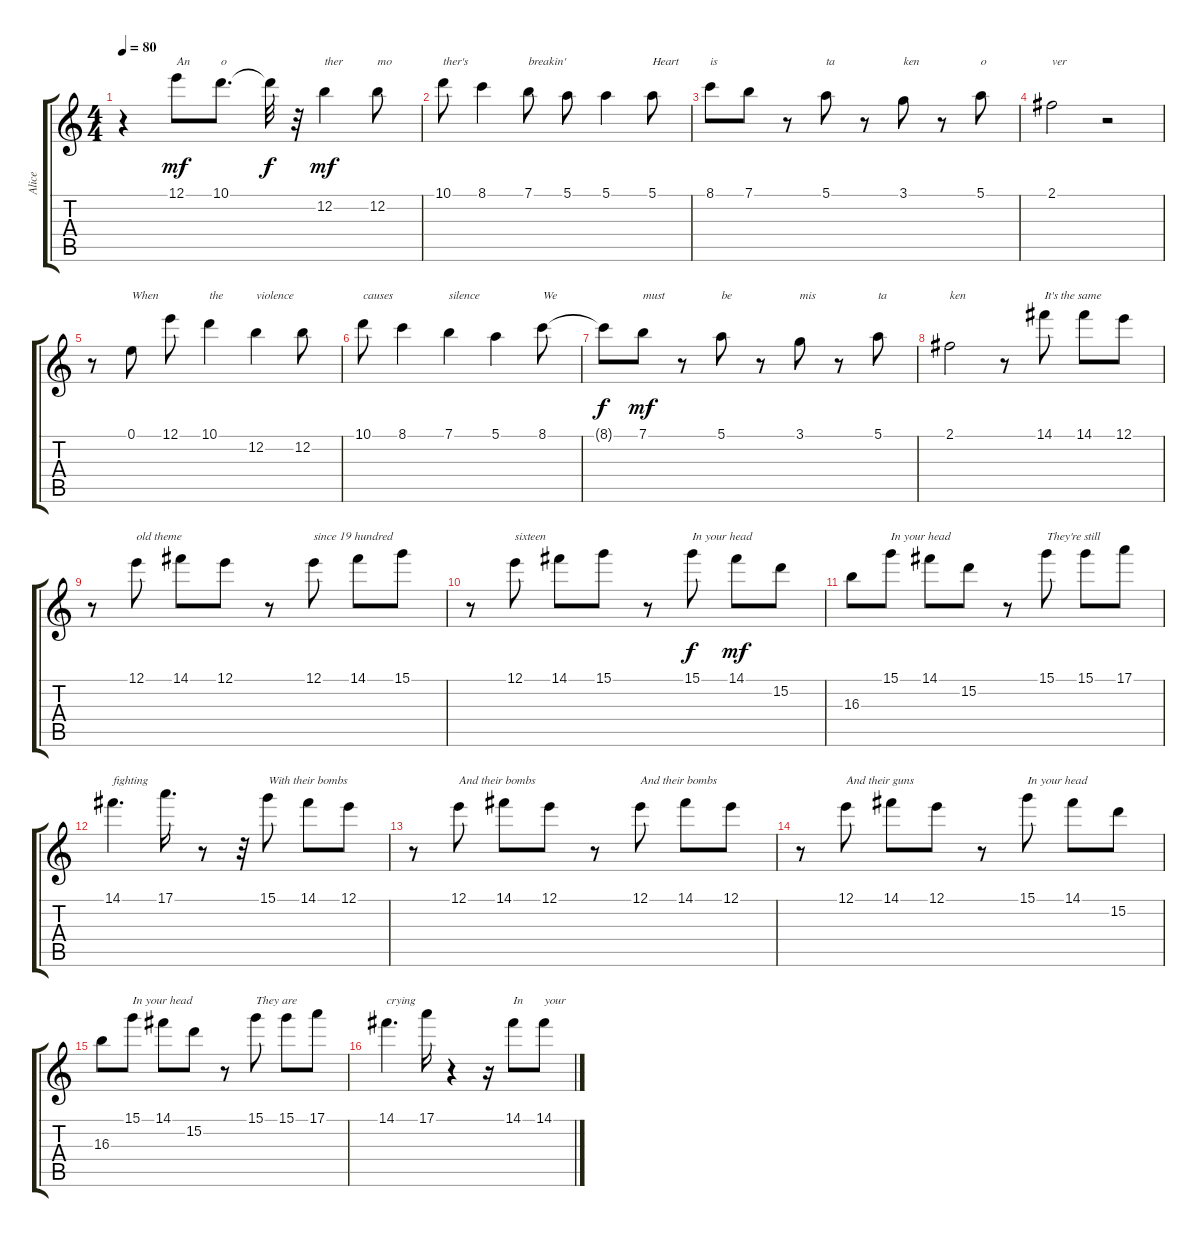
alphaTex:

\track ("Alice" "Alice") {instrument acousticguitarsteel}
\staff {score tabs}
\tuning (E4 B3 G3 D3 A2 E2) {hide}
\ts (4 4)
\tempo 80
\clef g2
\ks c
r.4{dy mf volume 15} 12.1.8{txt "An"} 10.1.8{d txt "o"} 10.1{t}.32{dy f} r.32 12.2.4{txt "ther" dy mf} 12.2.8{txt "mo"} |
10.1.8{txt "ther's"} 8.1.4 7.1.8{txt "breakin'"} 5.1.8 5.1.4 5.1.8{txt "Heart"} |
8.1.8{txt "is"} 7.1.8 r.8 5.1.8{txt "ta"} r.8 3.1.8{txt "ken"} r.8 5.1.8{txt "o"} |
2.1.2{txt "ver"} r.2 |
r.8 0.1.8{txt "When"} 12.1.8 10.1.4{txt "the"} 12.2.4{txt "violence"} 12.2.8 |
10.1.8{txt "causes"} 8.1.4 7.1.4{txt "silence"} 5.1.4 8.1.8{txt "We"} |
8.1{t}.8{dy f} 7.1.8{txt "must" dy mf} r.8 5.1.8{txt "be"} r.8 3.1.8{txt "mis"} r.8 5.1.8{txt "ta"} |
2.1.2{txt "ken"} r.8 14.1.8{txt "It's the same"} 14.1.8 12.1.8 |
r.8 12.1.8{txt "old theme"} 14.1.8 12.1.8 r.8 12.1.8{txt "since 19 hundred"} 14.1.8 15.1.8 |
r.8 12.1.8{txt "sixteen"} 14.1.8 15.1.8 r.8 15.1.8{txt "In your head" dy f} 14.1.8{dy mf} 15.2.8 |
16.3.8 15.1.8{txt "In your head"} 14.1.8 15.2.8 r.8 15.1.8{txt "They're still"} 15.1.8 17.1.8 |
14.1.4{d txt "fighting"} 17.1.16{d} r.8 r.32 15.1.8{txt "With their bombs"} 14.1.8 12.1.8 |
r.8 12.1.8{txt "And their bombs"} 14.1.8 12.1.8 r.8 12.1.8{txt "And their bombs"} 14.1.8 12.1.8 |
r.8 12.1.8{txt "And their guns"} 14.1.8 12.1.8 r.8 15.1.8{txt "In your head"} 14.1.8 15.2.8 |
16.3.8 15.1.8{txt "In your head"} 14.1.8 15.2.8 r.8 15.1.8{txt "They are"} 15.1.8 17.1.8 |
14.1.4{d txt "crying"} 17.1.16 r.4 r.16 14.1.8{txt "In" volume 16} 14.1.8{txt "your"}
